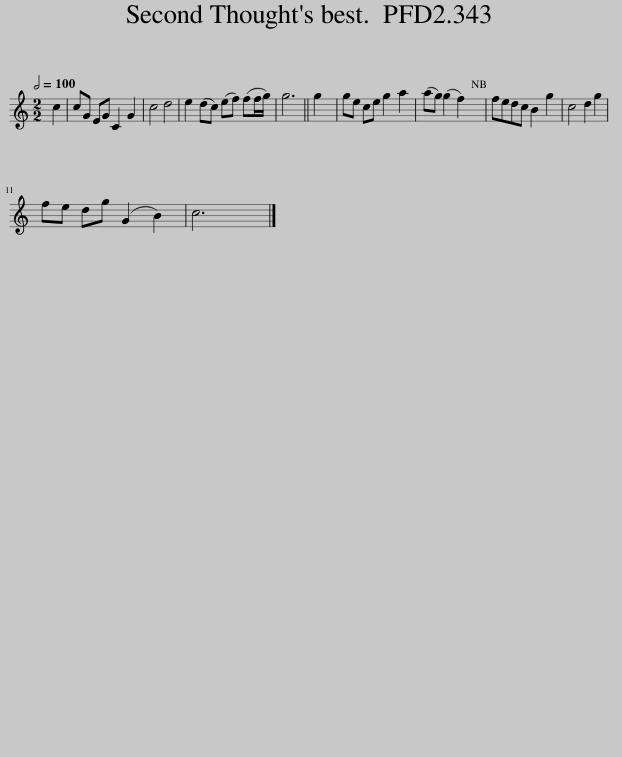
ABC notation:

X:1
L:1/8
Q:1/2=100
M:2/2
I:linebreak $
K:C
V:1 treble
V:1
 c2 | cG EG C2 G2 | c4 d4 | e2 (dc) (ef) (ff/g/) | g6 || %5
 g2 | ge ce g2 a2 | (ag) (g2 f2) x2 | fedc B2 g2 | c4 d2 g2 |$ %10
 fe dg (G2 B2) | c6 |] %12
